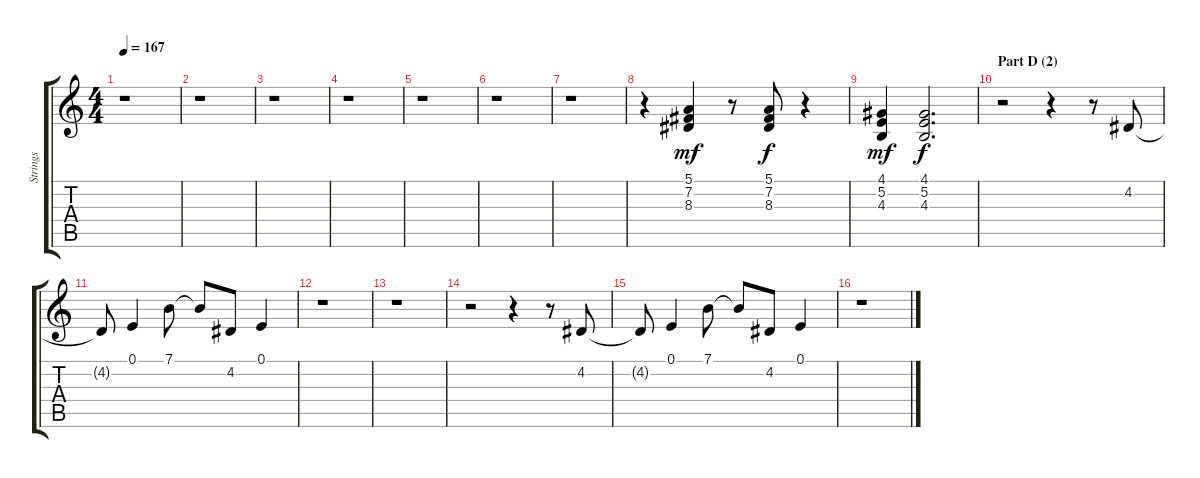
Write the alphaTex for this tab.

\track ("Strings" "Strings") {mute instrument stringensemble1}
\staff {score tabs}
\tuning (E4 B3 G3 D3 A2 E2) {hide}
\ts (4 4)
\tempo 167
\clef g2
\ks c
r.1{dy f} |
r.1 |
r.1 |
r.1 |
r.1 |
r.1 |
r.1 |
r.4 (5.1 7.2 8.3).4{dy mf} r.8 (5.1 7.2 8.3).8{dy f} r.4 |
(4.1 5.2 4.3).4{dy mf} (4.1 5.2 4.3).2{d dy f} |
\section ("" "Part D (2)")
r.2 r.4 r.8 4.2.8 |
4.2{t}.8 0.1.4 7.1.8 7.1{t}.8 4.2.8 0.1.4 |
r.1 |
r.1 |
r.2 r.4 r.8 4.2.8 |
4.2{t}.8 0.1.4 7.1.8 7.1{t}.8 4.2.8 0.1.4 |
r.1
